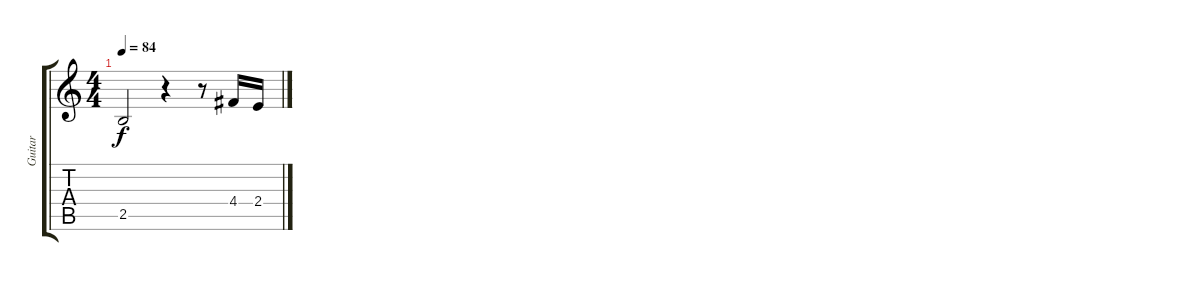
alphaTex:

\track ("Guitar" "Guitar") {instrument electricguitarjazz}
\staff {score tabs}
\tuning (E4 B3 G3 D3 A2 E2) {hide}
\ts (4 4)
\tempo 84
\clef g2
\ks c
2.5{t}.2{dy f} r.4 r.8 4.4.16 2.4.16
